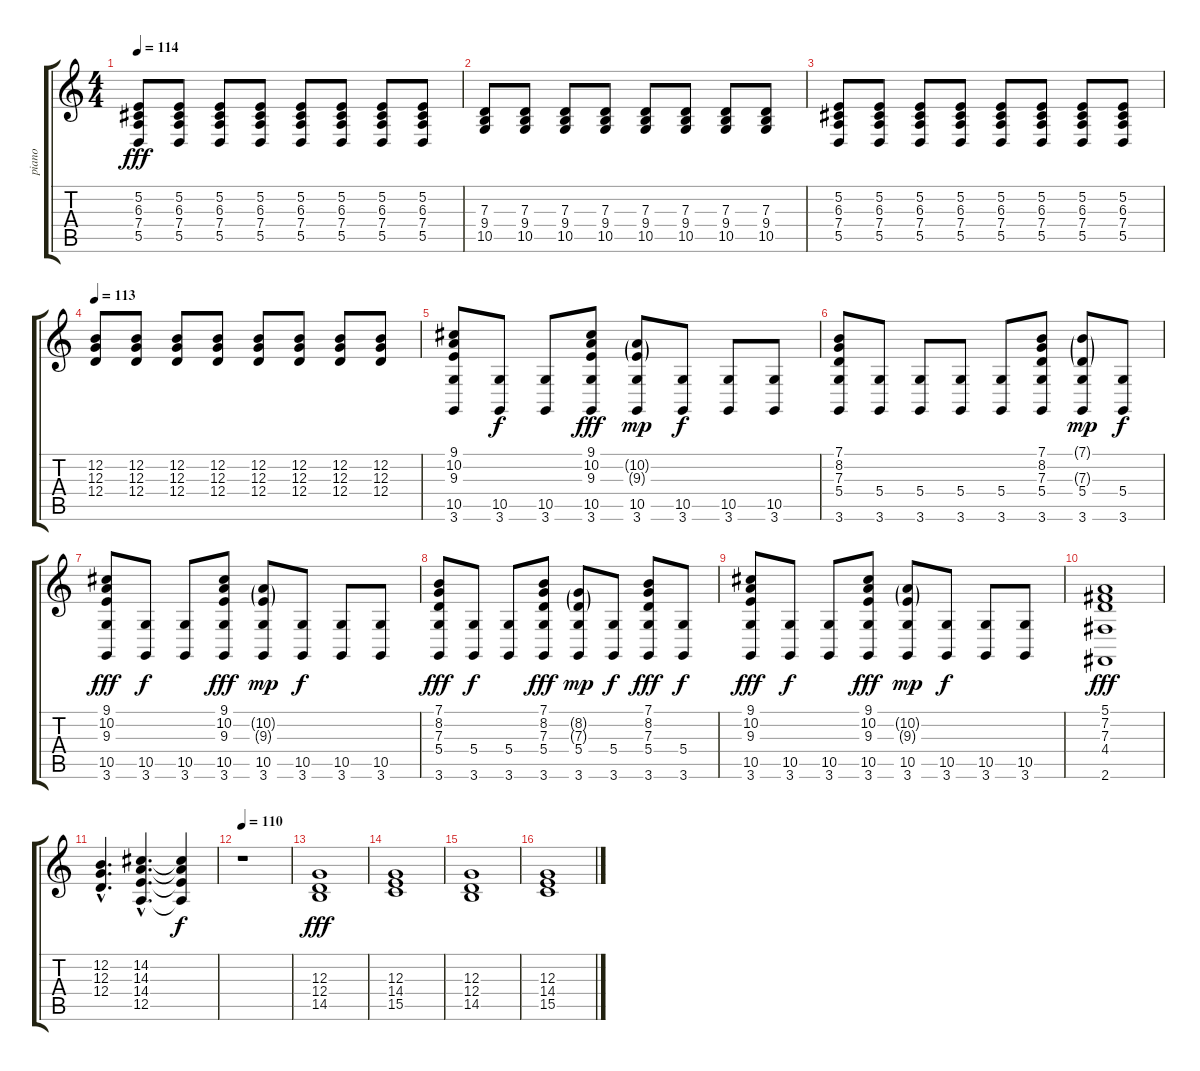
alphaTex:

\track ("piano" "piano") {instrument brightacousticpiano}
\staff {score tabs}
\tuning (E4 B3 G3 D3 A2 E2) {hide}
\ts (4 4)
\tempo 114
\clef g2
\ks c
(5.2 6.3 7.4 5.5).8{dy fff} (5.2 6.3 7.4 5.5).8 (5.2 6.3 7.4 5.5).8 (5.2 6.3 7.4 5.5).8 (5.2 6.3 7.4 5.5).8 (5.2 6.3 7.4 5.5).8 (5.2 6.3 7.4 5.5).8 (5.2 6.3 7.4 5.5).8 |
(7.3 9.4 10.5).8 (7.3 9.4 10.5).8 (7.3 9.4 10.5).8 (7.3 9.4 10.5).8 (7.3 9.4 10.5).8 (7.3 9.4 10.5).8 (7.3 9.4 10.5).8 (7.3 9.4 10.5).8 |
(5.2 6.3 7.4 5.5).8 (5.2 6.3 7.4 5.5).8 (5.2 6.3 7.4 5.5).8 (5.2 6.3 7.4 5.5).8 (5.2 6.3 7.4 5.5).8 (5.2 6.3 7.4 5.5).8 (5.2 6.3 7.4 5.5).8 (5.2 6.3 7.4 5.5).8 |
\tempo 113
(12.2 12.3 12.4).8 (12.2 12.3 12.4).8 (12.2 12.3 12.4).8 (12.2 12.3 12.4).8 (12.2 12.3 12.4).8 (12.2 12.3 12.4).8 (12.2 12.3 12.4).8 (12.2 12.3 12.4).8 |
(9.1 10.2 9.3 10.5 3.6).8 (10.5 3.6).8{dy f} (10.5 3.6).8 (9.1 10.2 9.3 10.5 3.6).8{dy fff} (10.2{g} 9.3{g} 10.5 3.6).8{dy mp} (10.5 3.6).8{dy f} (10.5 3.6).8 (10.5 3.6).8 |
(7.1 8.2 7.3 5.4 3.6).8 (5.4 3.6).8 (5.4 3.6).8 (5.4 3.6).8 (5.4 3.6).8 (7.1 8.2 7.3 5.4 3.6).8 (7.1{g} 7.3{g} 5.4 3.6).8{dy mp} (5.4 3.6).8{dy f} |
(9.1 10.2 9.3 10.5 3.6).8{dy fff} (10.5 3.6).8{dy f} (10.5 3.6).8 (9.1 10.2 9.3 10.5 3.6).8{dy fff} (10.2{g} 9.3{g} 10.5 3.6).8{dy mp} (10.5 3.6).8{dy f} (10.5 3.6).8 (10.5 3.6).8 |
(7.1 8.2 7.3 5.4 3.6).8{dy fff} (5.4 3.6).8{dy f} (5.4 3.6).8 (7.1 8.2 7.3 5.4 3.6).8{dy fff} (8.2{g} 7.3{g} 5.4 3.6).8{dy mp} (5.4 3.6).8{dy f} (7.1 8.2 7.3 5.4 3.6).8{dy fff} (5.4 3.6).8{dy f} |
(9.1 10.2 9.3 10.5 3.6).8{dy fff} (10.5 3.6).8{dy f} (10.5 3.6).8 (9.1 10.2 9.3 10.5 3.6).8{dy fff} (10.2{g} 9.3{g} 10.5 3.6).8{dy mp} (10.5 3.6).8{dy f} (10.5 3.6).8 (10.5 3.6).8 |
(5.1 7.2 7.3 4.4 2.6).1{dy fff} |
(12.2{hac} 12.3{hac} 12.4{hac}).4{d} (14.2{hac} 14.3{hac} 14.4{hac} 12.5{hac}).4{d} (14.2{t} 14.3{t} 14.4{t} 12.5{t}).4{dy f} |
\tempo 110
r.1 |
(12.3 12.4 14.5).1{dy fff} |
(12.3 14.4 15.5).1 |
(12.3 12.4 14.5).1 |
(12.3 14.4 15.5).1
